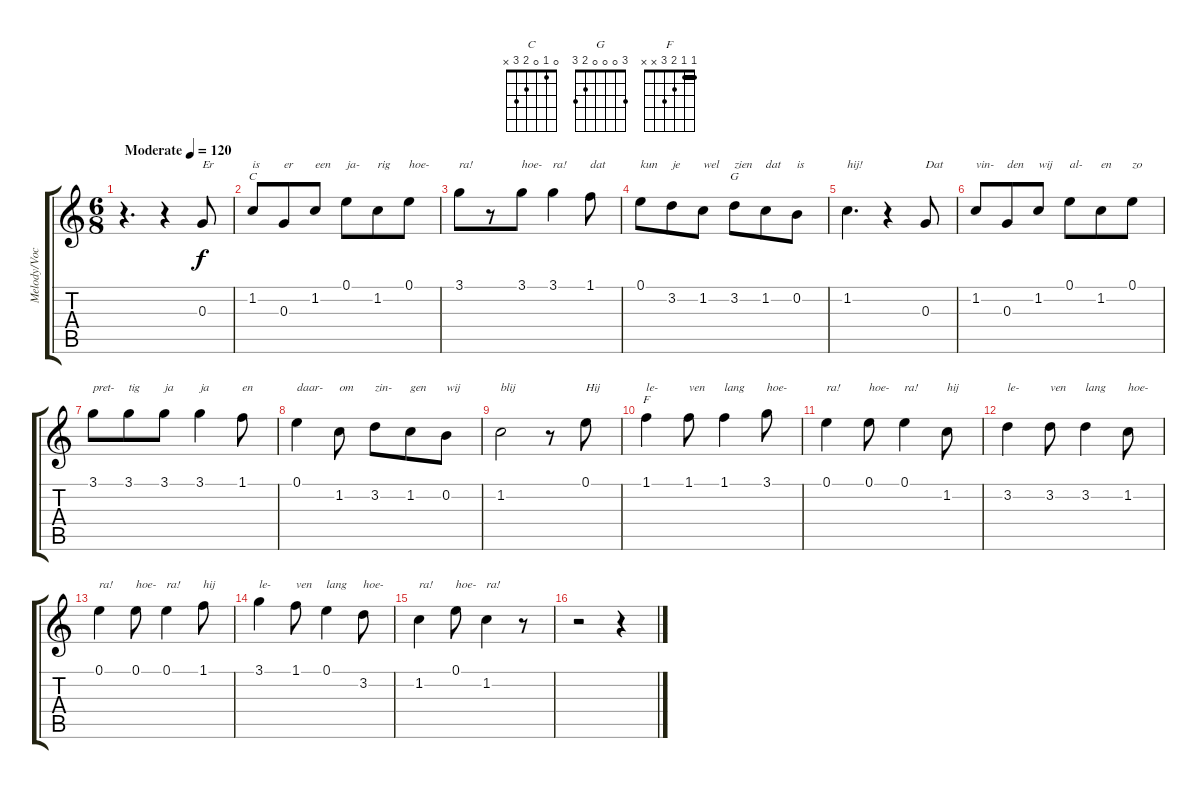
\track ("Melody/Vocals" "Melody/Voc") {instrument acousticguitarsteel}
\staff {score tabs}
\tuning (E4 B3 G3 D3 A2 E2) {hide}
\chord ("C" 0 1 0 2 3 x)
\chord ("G" 3 0 0 0 2 3)
\chord ("F" 1 1 2 3 x x) {barre 1}
\ts (6 8)
\tempo (120 "Moderate")
\clef g2
\ks c
r.4{d dy f instrument acousticguitarsteel} r.4 0.3.8{txt "Er"} |
1.2.8{ch "C" txt "is"} 0.3.8{txt "er"} 1.2.8{txt "een"} 0.1.8{txt "ja-"} 1.2.8{txt "rig"} 0.1.8{txt "hoe-"} |
3.1.8{txt "ra!"} r.8{txt " "} 3.1.8{txt "hoe-"} 3.1.4{txt "ra!"} 1.1.8{txt "dat"} |
0.1.8{txt "kun"} 3.2.8{txt "je"} 1.2.8{txt "wel"} 3.2.8{ch "G" txt "zien"} 1.2.8{txt "dat"} 0.2.8{txt "is"} |
1.2.4{d txt "hij!"} r.4 0.3.8{txt "Dat"} |
1.2.8{txt "vin-"} 0.3.8{txt "den"} 1.2.8{txt "wij"} 0.1.8{txt "al-"} 1.2.8{txt "en"} 0.1.8{txt "zo"} |
3.1.8{txt "pret-"} 3.1.8{txt "tig"} 3.1.8{txt "ja"} 3.1.4{txt "ja"} 1.1.8{txt "en"} |
0.1.4{txt "daar-"} 1.2.8{txt "om"} 3.2.8{txt "zin-"} 1.2.8{txt "gen"} 0.2.8{txt "wij"} |
1.2.2{txt "blij"} r.8 0.1.8{txt "Hij"} |
1.1.4{ch "F" txt "le-"} 1.1.8{txt "ven"} 1.1.4{txt "lang"} 3.1.8{txt "hoe-"} |
0.1.4{txt "ra!"} 0.1.8{txt "hoe-"} 0.1.4{txt "ra!"} 1.2.8{txt "hij"} |
3.2.4{txt "le-"} 3.2.8{txt "ven"} 3.2.4{txt "lang"} 1.2.8{txt "hoe-"} |
0.1.4{txt "ra!"} 0.1.8{txt "hoe-"} 0.1.4{txt "ra!"} 1.1.8{txt "hij"} |
3.1.4{txt "le-"} 1.1.8{txt "ven"} 0.1.4{txt "lang"} 3.2.8{txt "hoe-"} |
1.2.4{txt "ra!"} 0.1.8{txt "hoe-"} 1.2.4{txt "ra!"} r.8 |
r.2 r.4
